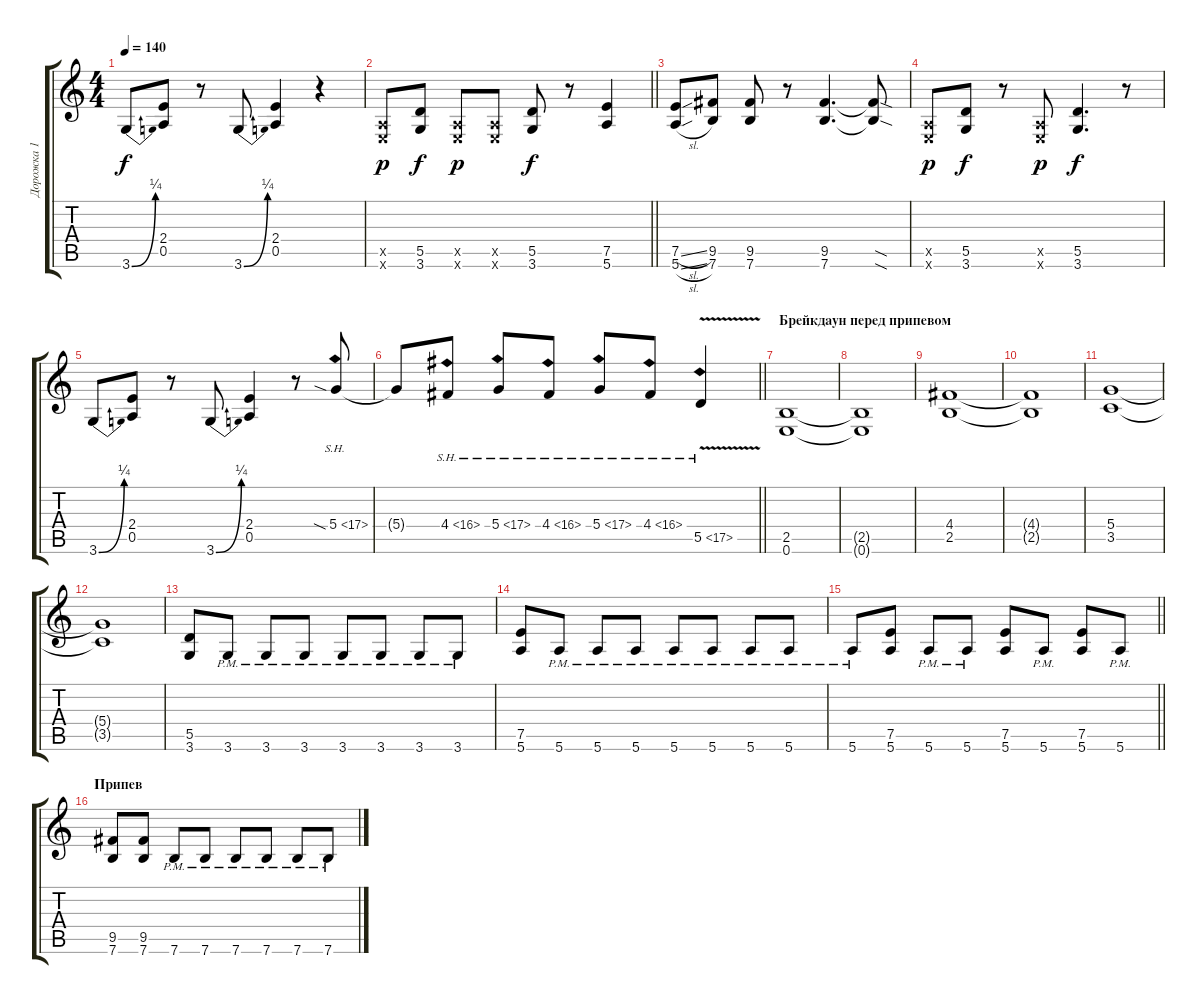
\track ("Дорожка 1" "Дорожка 1") {instrument overdrivenguitar}
\staff {score tabs}
\tuning (E4 B3 G3 D3 A2 E2) {hide}
\ts (4 4)
\tempo 140
\clef g2
\ks c
3.6{be (bend 0 0 60 1)}.8{dy f} (2.4 0.5).8 r.8 3.6{be (bend 0 0 60 1)}.8 (2.4 0.5).4 r.4 |
\barLineRight lightlight
(0.5{x} 0.6{x}).8{dy p} (5.5 3.6).8{dy f} (0.5{x} 0.6{x}).8{dy p} (0.5{x} 0.6{x}).8 (5.5 3.6).8{dy f} r.8 (7.5 5.6).4 |
(7.5{sl} 5.6{sl}).8 (9.5 7.6).8 (9.5 7.6).8 r.8 (9.5 7.6).4{d} (9.5{sod t} 7.6{sod t}).8 |
(0.5{x} 0.6{x}).8{dy p} (5.5 3.6).8{dy f} r.8 (0.5{x} 0.6{x}).8{dy p} (5.5 3.6).4{d dy f} r.8 |
3.6{be (bend 0 0 60 1)}.8 (2.4 0.5).8 r.8 3.6{be (bend 0 0 60 1)}.8 (2.4 0.5).4 r.8 5.4{sh 12 sia}.8 |
\barLineRight lightlight
5.4{t}.8 4.4{sh 12}.8 5.4{sh 12}.8 4.4{sh 12}.8 5.4{sh 12}.8 4.4{sh 12}.8 5.5{sh 12 v}.4 |
\section ("" "Брейкдаун перед припевом")
(2.5 0.6).1 |
(2.5{t} 0.6{t}).1 |
(4.4 2.5).1 |
(4.4{t} 2.5{t}).1 |
(5.4 3.5).1 |
(5.4{t} 3.5{t}).1 |
(5.5 3.6).8 3.6{pm}.8 3.6{pm}.8 3.6{pm}.8 3.6{pm}.8 3.6{pm}.8 3.6{pm}.8 3.6{pm}.8 |
(7.5 5.6).8 5.6{pm}.8 5.6{pm}.8 5.6{pm}.8 5.6{pm}.8 5.6{pm}.8 5.6{pm}.8 5.6{pm}.8 |
\barLineRight lightlight
5.6{pm}.8 (7.5 5.6).8 5.6{pm}.8 5.6{pm}.8 (7.5 5.6).8 5.6{pm}.8 (7.5 5.6).8 5.6{pm}.8 |
\section ("" "Припев")
(9.5 7.6).8 (9.5 7.6).8 7.6{pm}.8 7.6{pm}.8 7.6{pm}.8 7.6{pm}.8 7.6{pm}.8 7.6{pm}.8
